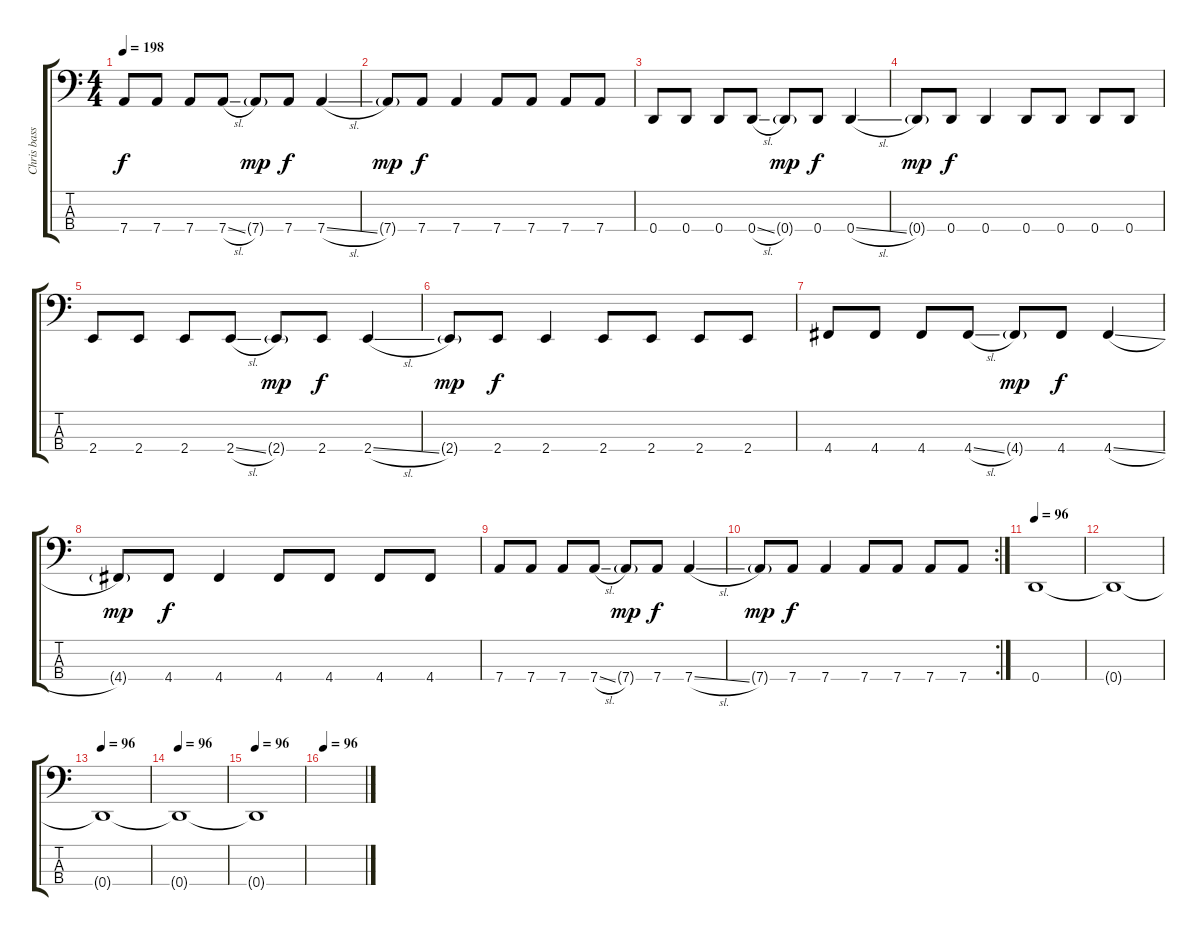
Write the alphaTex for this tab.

\track ("Chris bass" "Chris bass") {instrument electricbasspick}
\staff {score tabs}
\tuning (G2 D2 A1 D1) {hide}
\ts (4 4)
\tempo 198
\clef f4
\ks c
7.4.8{dy f} 7.4.8 7.4.8 7.4{sl}.8 7.4{g}.8{dy mp} 7.4.8{dy f} 7.4{sl}.4 |
7.4{g}.8{dy mp} 7.4.8{dy f} 7.4.4 7.4.8 7.4.8 7.4.8 7.4.8 |
0.4.8 0.4.8 0.4.8 0.4{sl}.8 0.4{g}.8{dy mp} 0.4.8{dy f} 0.4{sl}.4 |
0.4{g}.8{dy mp} 0.4.8{dy f} 0.4.4 0.4.8 0.4.8 0.4.8 0.4.8 |
2.4.8 2.4.8 2.4.8 2.4{sl}.8 2.4{g}.8{dy mp} 2.4.8{dy f} 2.4{sl}.4 |
2.4{g}.8{dy mp} 2.4.8{dy f} 2.4.4 2.4.8 2.4.8 2.4.8 2.4.8 |
4.4.8 4.4.8 4.4.8 4.4{sl}.8 4.4{g}.8{dy mp} 4.4.8{dy f} 4.4{sl}.4 |
4.4{g}.8{dy mp} 4.4.8{dy f} 4.4.4 4.4.8 4.4.8 4.4.8 4.4.8 |
7.4.8 7.4.8 7.4.8 7.4{sl}.8 7.4{g}.8{dy mp} 7.4.8{dy f} 7.4{sl}.4 |
\rc 2
7.4{g}.8{dy mp} 7.4.8{dy f} 7.4.4 7.4.8 7.4.8 7.4.8 7.4.8 |
\tempo 96
0.4.1 |
0.4{t}.1 |
\tempo 96
0.4{t}.1 |
\tempo 96
0.4{t}.1 |
\tempo 96
0.4{t}.1 |
\tempo 96
